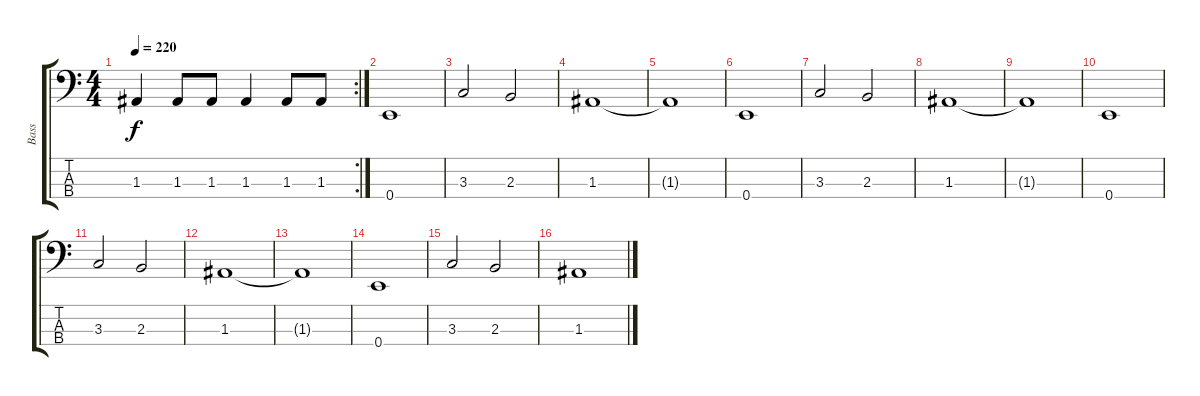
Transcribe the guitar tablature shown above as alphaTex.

\track ("Bass" "Bass") {instrument electricbassfinger}
\staff {score tabs}
\tuning (G2 D2 A1 E1) {hide}
\rc 2
\ts (4 4)
\tempo 220
\clef f4
\ks c
1.3.4{dy f} 1.3.8 1.3.8 1.3.4 1.3.8 1.3.8 |
0.4.1 |
3.3.2 2.3.2 |
1.3.1 |
1.3{t}.1 |
0.4.1 |
3.3.2 2.3.2 |
1.3.1 |
1.3{t}.1 |
0.4.1 |
3.3.2 2.3.2 |
1.3.1 |
1.3{t}.1 |
0.4.1 |
3.3.2 2.3.2 |
1.3.1
